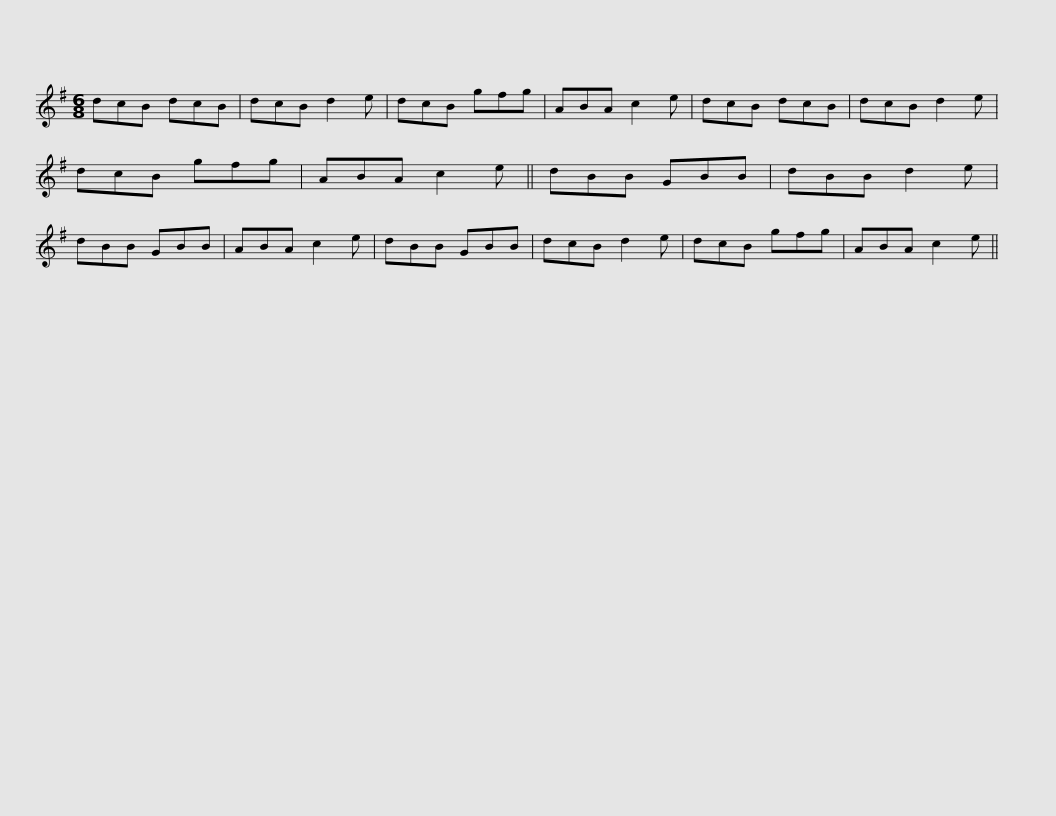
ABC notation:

X:1
L:1/8
M:6/8
I:linebreak $
K:G
V:1 treble
V:1
 dcB dcB | dcB d2 e | dcB gfg | ABA c2 e | dcB dcB | %5
 dcB d2 e | dcB gfg | ABA c2 e ||$ dBB GBB | dBB d2 e | %10
 dBB GBB | ABA c2 e | dBB GBB | dcB d2 e | dcB gfg | %15
 ABA c2 e || %16
